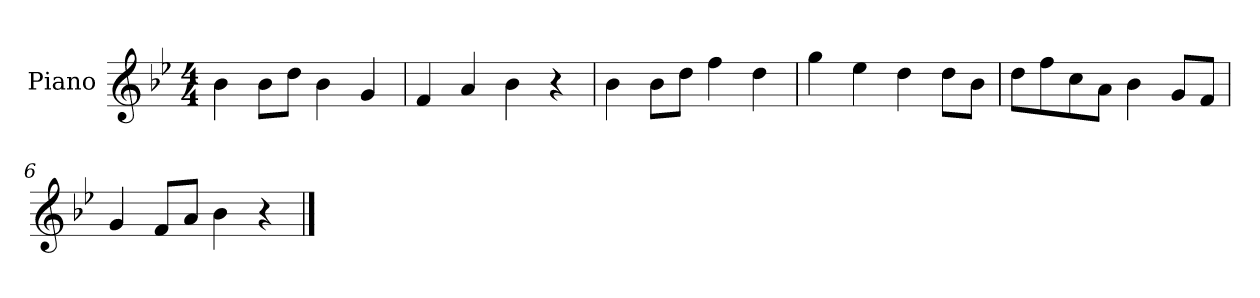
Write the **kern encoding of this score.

**kern
*part1
*staff1
*I"Piano
*I'P-no
*clefG2
*k[b-e-]
*M4/4
*MM90
=1
4b-\
8b-\L
8dd\J
4b-\
4g/
=2
4f/
4a/
4b-\
4r
=3
4b-\
8b-\L
8dd\J
4ff\
4dd\
=4
4gg\
4ee-\
4dd\
8dd\L
8b-\J
=5
8dd\L
8ff\
8cc\
8a\J
4b-\
8g/L
8f/J
=6
4g/
8f/L
8a/J
4b-\
4r
==
*-
